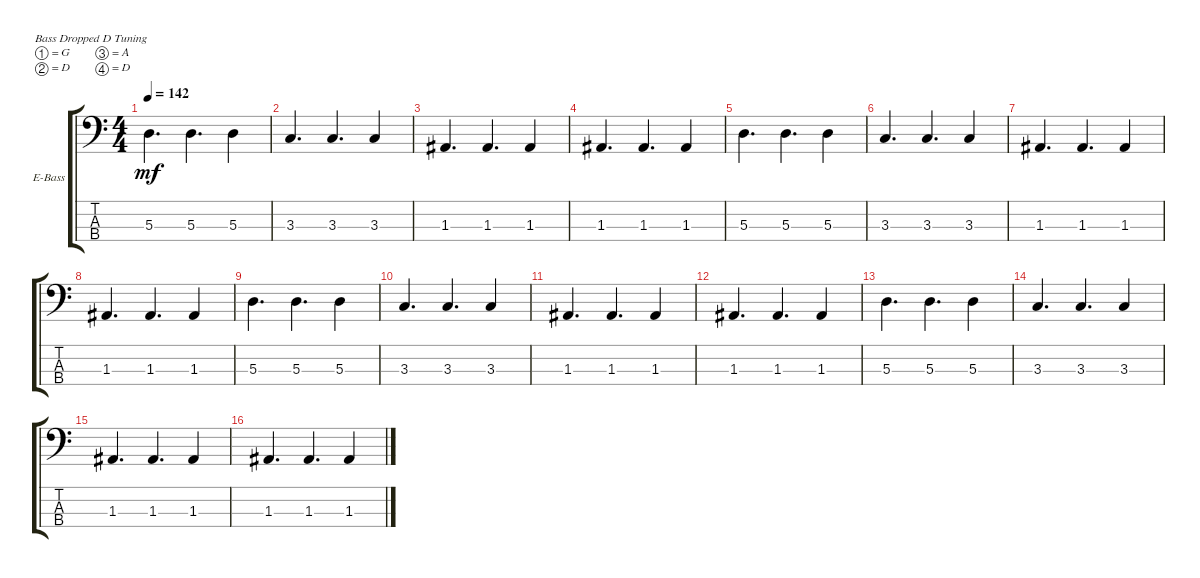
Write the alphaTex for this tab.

\defaultSystemsLayout 4
\bracketExtendMode groupsimilarinstruments
\firstSystemTrackNameOrientation horizontal
\otherSystemsTrackNameOrientation horizontal
\track ("Electric Bass" "E-Bass") {instrument electricbassfinger}
\staff {score tabs}
\tuning (G2 D2 A1 D1)
\ts (4 4)
\tempo 142
\clef f4
\scale
0.333333
\ks c
5.3.4{d dy mf} 5.3.4{d} 5.3.4 |
\scale
0.333333 3.3.4{d} 3.3.4{d} 3.3.4 |
\scale
0.333333 1.3.4{d} 1.3.4{d} 1.3.4 |
\scale
0.333333 1.3.4{d} 1.3.4{d} 1.3.4 |
\scale
0.333333 5.3.4{d} 5.3.4{d} 5.3.4 |
\scale
0.333333 3.3.4{d} 3.3.4{d} 3.3.4 |
\scale
0.333333 1.3.4{d} 1.3.4{d} 1.3.4 |
\scale
0.333333 1.3.4{d} 1.3.4{d} 1.3.4 |
\scale
0.333333 5.3.4{d} 5.3.4{d} 5.3.4 |
\scale
0.333333 3.3.4{d} 3.3.4{d} 3.3.4 |
\scale
0.333333 1.3.4{d} 1.3.4{d} 1.3.4 |
\scale
0.333333 1.3.4{d} 1.3.4{d} 1.3.4 |
\scale
0.333333 5.3.4{d} 5.3.4{d} 5.3.4 |
\scale
0.333333 3.3.4{d} 3.3.4{d} 3.3.4 |
\scale
0.333333 1.3.4{d} 1.3.4{d} 1.3.4 |
\scale
0.333333 1.3.4{d} 1.3.4{d} 1.3.4
